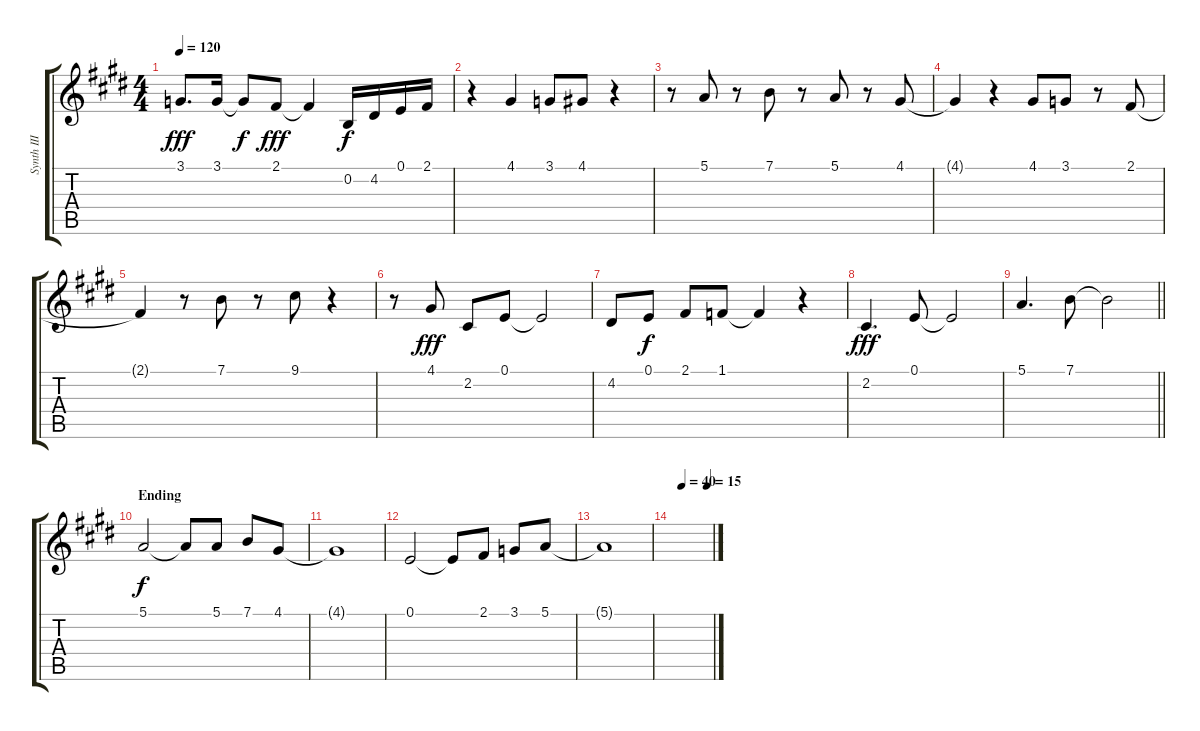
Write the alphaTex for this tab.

\track ("Synth III (Kotobuki Tsumugi)" "Synth III ") {instrument trumpet}
\staff {score tabs}
\tuning (E4 B3 G3 D3 A2 E2) {hide}
\ts (4 4)
\tempo 120
\clef g2
\ks e
3.1.8{d dy fff} 3.1.16 3.1{t}.8{dy f} 2.1.8{dy fff} 2.1{t}.4 0.2.16{dy f} 4.2.16 0.1.16 2.1.16 |
r.4 4.1.4 3.1.8 4.1.8 r.4 |
r.8 5.1.8 r.8 7.1.8 r.8 5.1.8 r.8 4.1.8 |
4.1{t}.4 r.4 4.1.8 3.1.8 r.8 2.1.8 |
2.1{t}.4 r.8 7.1.8 r.8 9.1.8 r.4 |
r.8 4.1.8{dy fff} 2.2.8 0.1.8 0.1{t}.2 |
4.2.8 0.1.8{dy f} 2.1.8 1.1.8 1.1{t}.4 r.4 |
2.2.4{d dy fff} 0.1.8 0.1{t}.2 |
\barLineRight lightlight
5.1.4{d} 7.1.8 7.1{t}.2 |
\section ("" "Ending")
5.1.2{dy f} 5.1{t}.8 5.1.8 7.1.8 4.1.8 |
4.1{t}.1 |
0.1.2 0.1{t}.8 2.1.8 3.1.8 5.1.8 |
5.1{t}.1 |
\tempo (40 0.25)
\tempo (15 0.875)
